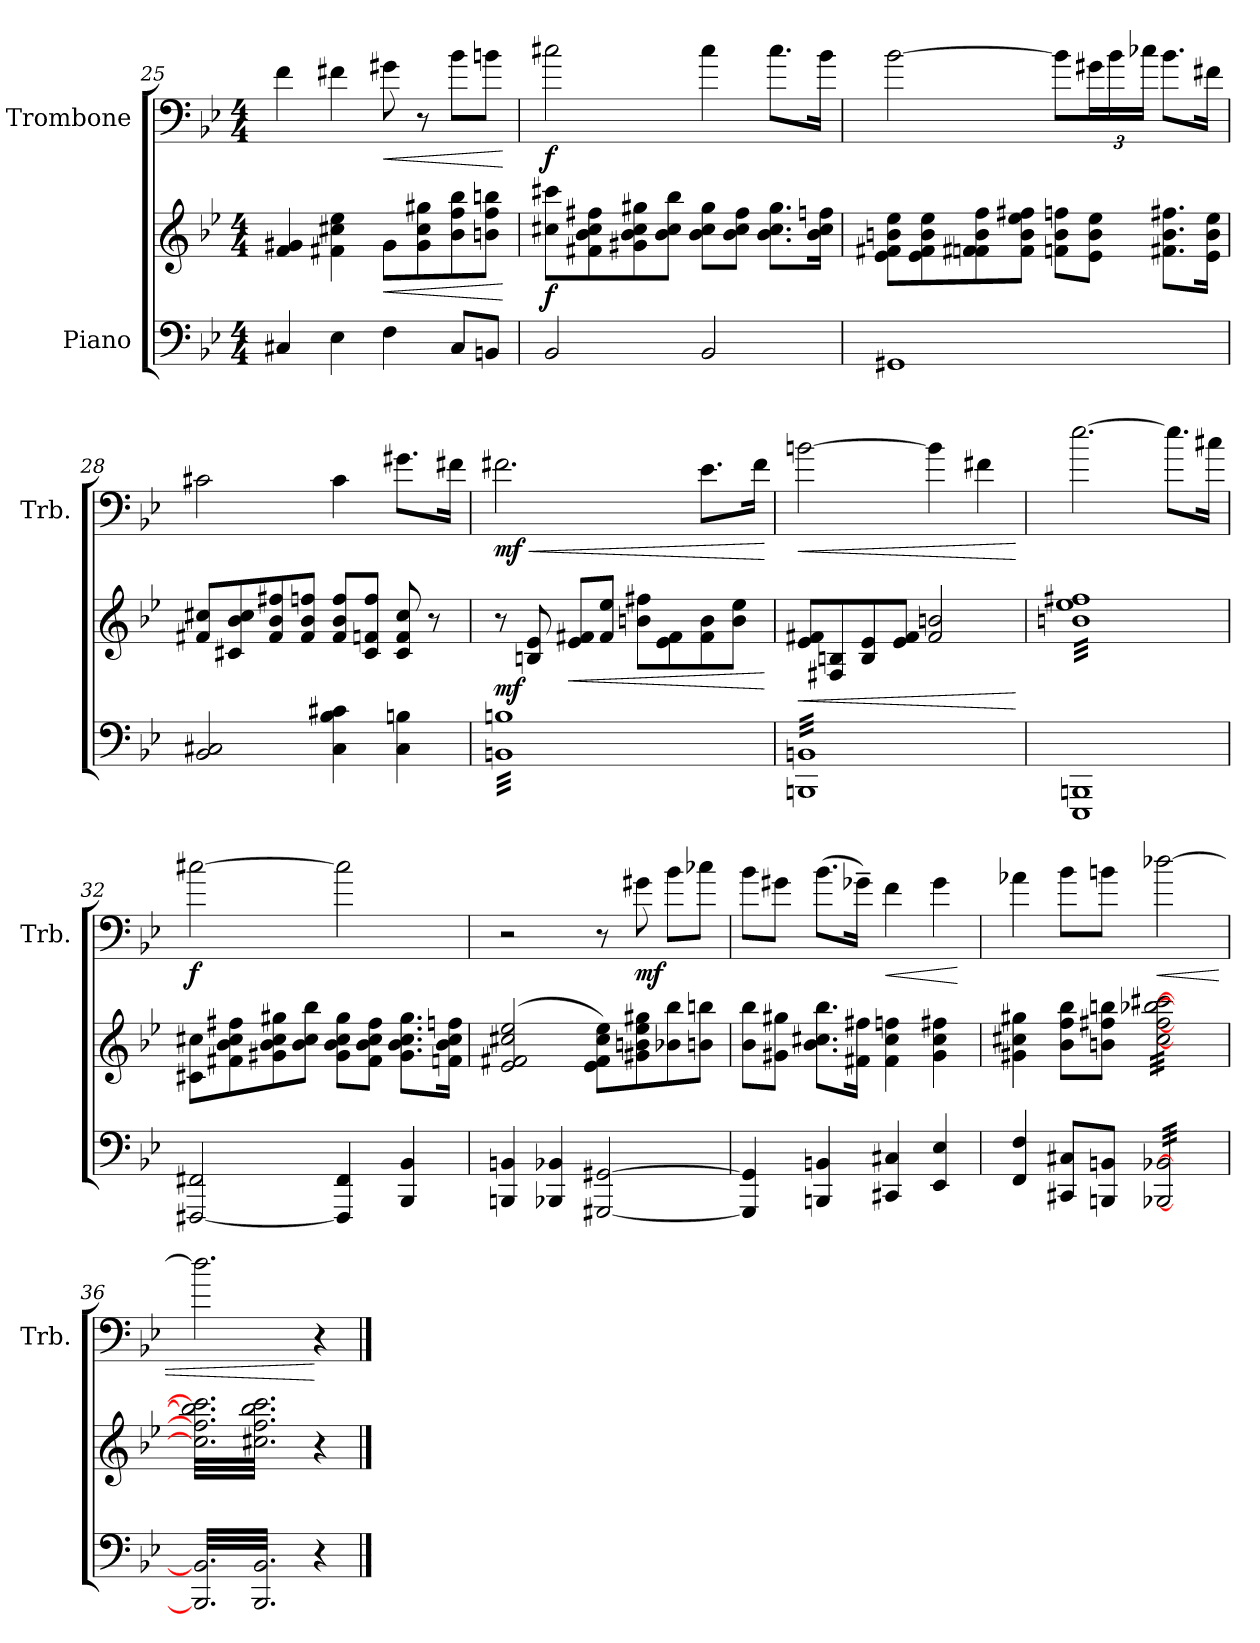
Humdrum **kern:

**kern	**kern	**dynam	**kern	**dynam
*part2	*part2	*part2	*part1	*part1
*staff3	*staff2	*staff2/3	*staff1	*staff1
*I"Piano	*	*	*I"Trombone	*
*	*	*	*I'Trb.	*
*clefF4	*clefG2	*	*clefF4	*
*k[b-e-]	*k[b-e-]	*	*k[b-e-]	*
*M4/4	*M4/4	*	*M4/4	*
=25	=25	=25	=25	=25
4C#X/	4f/ 4g#X/	.	4f\	.
4E-\	4f#X\ 4cc#X\ 4ee-\	.	4f#X\	.
!	!	!LO:HP:b	!	!LO:HP:b
4F\	8g#\L	<	8g#X\	<
.	8g#\ 8cc#\ 8gg#X\	.	8r	.
8C#/L	8b-\ 8ff\ 8bb-\	.	8b-\L	.
8BBn/J	8bn\ 8ff\ 8bbn\J	.	8bn\J	.
.	.	[	.	[
!!LO:PB:g=z
=26	=26	=26	=26	=26
!	!	!LO:DY:b	!	!LO:DY:b
2BB-/	8cc#X\ 8ccc#X\L	f	2cc#X\	f
.	8f#X\ 8b-\ 8cc#\ 8ff#X\	.	.	.
.	8g#X\ 8b-\ 8cc#\ 8gg#X\	.	.	.
.	8b-\ 8cc#\ 8bb-\J	.	.	.
2BB-/	8b-\ 8cc#\ 8gg#\L	.	4cc#\	.
.	8b-\ 8cc#\ 8ff#\J	.	.	.
.	8.b-\ 8.cc#\ 8.gg#\L	.	8.cc#\L	.
.	16b-\ 16cc#\ 16ffn\Jk	.	16b-\Jk	.
=27	=27	=27	=27	=27
1GG#X	8e-\ 8f#X\ 8bn\ 8ee-\L	.	[2b-\	.
.	8e-\ 8f#\ 8b\ 8ee-\	.	.	.
.	8fn\ 8f#X\ 8b\ 8ff\	.	.	.
.	8f#\ 8b\ 8ee-\ 8ff#X\J	.	.	.
.	8fn\ 8b\ 8ffn\L	.	8b-\L]	.
*	*	*	*Xbrackettup	*
.	8e-\ 8b\ 8ee-\J	.	24g#X\L	.
.	.	.	24b-\	.
.	.	.	24cc-X\JJ	.
.	8.f#X\ 8.b\ 8.ff#X\L	.	8.b-\L	.
.	16e-\ 16b\ 16ee-\Jk	.	16f#X\Jk	.
!!LO:LB:g=z
=28	=28	=28	=28	=28
2BB-/ 2C#X/	8f#X/ 8cc#X/L	.	2c#X\	.
.	8c#X/ 8b-/ 8cc#/	.	.	.
.	8f#/ 8b-/ 8ff#X/	.	.	.
.	8f#/ 8b-/ 8ffn/J	.	.	.
4C#\ 4B-\ 4c#X\	8f#/ 8b-/ 8ff/L	.	4c#\	.
.	8c#/ 8fn/ 8ff/J	.	.	.
4C#\ 4Bn\	8c#/ 8f/ 8cc#/	.	8.g#X\L	.
.	8r	.	.	.
.	.	.	16f#X\Jk	.
=29	=29	=29	=29	=29
!	!	!LO:DY:b	!	!LO:HP:b
!	!	!	!	!LO:DY:n=1:b
*tremolo	*	*	*	*
32BBn 32BnLLL	8r	mf	2.f#X\	< mf
32BBn 32Bn	.	.	.	.
32BBn 32Bn	.	.	.	.
32BBn 32Bn	.	.	.	.
32BBn 32Bn	8Bn/ 8e-/	.	.	.
32BBn 32Bn	.	.	.	.
32BBn 32Bn	.	.	.	.
32BBn 32Bn	.	.	.	.
!	!	!LO:HP:b	!	!
32BBn 32Bn	8e-/ 8f#X/L	<	.	.
32BBn 32Bn	.	.	.	.
32BBn 32Bn	.	.	.	.
32BBn 32Bn	.	.	.	.
32BBn 32Bn	8f#/ 8ee-/J	.	.	.
32BBn 32Bn	.	.	.	.
32BBn 32Bn	.	.	.	.
32BBn 32Bn	.	.	.	.
32BBn 32Bn	8bn\ 8ff#X\L	.	.	.
32BBn 32Bn	.	.	.	.
32BBn 32Bn	.	.	.	.
32BBn 32Bn	.	.	.	.
32BBn 32Bn	8e-\ 8f#\	.	.	.
32BBn 32Bn	.	.	.	.
32BBn 32Bn	.	.	.	.
32BBn 32Bn	.	.	.	.
32BBn 32Bn	8f#\ 8b\	.	8.e-\L	.
32BBn 32Bn	.	.	.	.
32BBn 32Bn	.	.	.	.
32BBn 32Bn	.	.	.	.
32BBn 32Bn	8b\ 8ee-\J	.	.	.
32BBn 32Bn	.	.	.	.
32BBn 32Bn	.	.	16f#\Jk	.
32BBn 32BnJJJ	.	.	.	.
.	.	[	.	[
=30	=30	=30	=30	=30
!	!	!LO:HP:b	!	!LO:HP:b
32BBBn 32BBnLLL	8e-/ 8f#X/L	<	[2bn\	<
32BBBn 32BBn	.	.	.	.
32BBBn 32BBn	.	.	.	.
32BBBn 32BBn	.	.	.	.
32BBBn 32BBn	8F#X/ 8Bn/	.	.	.
32BBBn 32BBn	.	.	.	.
32BBBn 32BBn	.	.	.	.
32BBBn 32BBn	.	.	.	.
32BBBn 32BBn	8B/ 8e-/	.	.	.
32BBBn 32BBn	.	.	.	.
32BBBn 32BBn	.	.	.	.
32BBBn 32BBn	.	.	.	.
32BBBn 32BBn	8e-/ 8f#/J	.	.	.
32BBBn 32BBn	.	.	.	.
32BBBn 32BBn	.	.	.	.
32BBBn 32BBn	.	.	.	.
32BBBn 32BBn	2f#/ 2bn/	.	4b\]	.
32BBBn 32BBn	.	.	.	.
32BBBn 32BBn	.	.	.	.
32BBBn 32BBn	.	.	.	.
32BBBn 32BBn	.	.	.	.
32BBBn 32BBn	.	.	.	.
32BBBn 32BBn	.	.	.	.
32BBBn 32BBn	.	.	.	.
32BBBn 32BBn	.	.	4f#X\	.
32BBBn 32BBn	.	.	.	.
32BBBn 32BBn	.	.	.	.
32BBBn 32BBn	.	.	.	.
32BBBn 32BBn	.	.	.	.
32BBBn 32BBn	.	.	.	.
32BBBn 32BBn	.	.	.	.
32BBBn 32BBnJJJ	.	.	.	.
*Xtremolo	*	*	*	*
.	.	[	.	[
!!LO:LB:g=z
=31	=31	=31	=31	=31
*	*tremolo	*	*	*
1EEE- 1BBBn	32bn 32ee- 32ff#XLLL	.	[2.ee-\	.
.	32bn 32ee- 32ff#X	.	.	.
.	32bn 32ee- 32ff#X	.	.	.
.	32bn 32ee- 32ff#X	.	.	.
.	32bn 32ee- 32ff#X	.	.	.
.	32bn 32ee- 32ff#X	.	.	.
.	32bn 32ee- 32ff#X	.	.	.
.	32bn 32ee- 32ff#X	.	.	.
.	32bn 32ee- 32ff#X	.	.	.
.	32bn 32ee- 32ff#X	.	.	.
.	32bn 32ee- 32ff#X	.	.	.
.	32bn 32ee- 32ff#X	.	.	.
.	32bn 32ee- 32ff#X	.	.	.
.	32bn 32ee- 32ff#X	.	.	.
.	32bn 32ee- 32ff#X	.	.	.
.	32bn 32ee- 32ff#X	.	.	.
.	32bn 32ee- 32ff#X	.	.	.
.	32bn 32ee- 32ff#X	.	.	.
.	32bn 32ee- 32ff#X	.	.	.
.	32bn 32ee- 32ff#X	.	.	.
.	32bn 32ee- 32ff#X	.	.	.
.	32bn 32ee- 32ff#X	.	.	.
.	32bn 32ee- 32ff#X	.	.	.
.	32bn 32ee- 32ff#X	.	.	.
.	32bn 32ee- 32ff#X	.	8.ee-\L]	.
.	32bn 32ee- 32ff#X	.	.	.
.	32bn 32ee- 32ff#X	.	.	.
.	32bn 32ee- 32ff#X	.	.	.
.	32bn 32ee- 32ff#X	.	.	.
.	32bn 32ee- 32ff#X	.	.	.
.	32bn 32ee- 32ff#X	.	16cc#X\Jk	.
.	32bn 32ee- 32ff#XJJJ	.	.	.
*	*Xtremolo	*	*	*
=32	=32	=32	=32	=32
!	!	!	!	!LO:DY:b
[2FFF#X/ 2FF#X/	8c#X\ 8cc#X\L	.	[2cc#X\	f
.	8f#X\ 8b-\ 8cc#\ 8ff#X\	.	.	.
.	8g#X\ 8b-\ 8cc#\ 8gg#X\	.	.	.
.	8b-\ 8cc#\ 8bb-\J	.	.	.
4FFF#/] 4FF#/	8g#\ 8b-\ 8cc#\ 8gg#\L	.	2cc#\]	.
.	8f#\ 8b-\ 8cc#\ 8ff#\J	.	.	.
4BBB-/ 4BB-/	8.g#\ 8.b-\ 8.cc#\ 8.gg#\L	.	.	.
.	16fn\ 16b-\ 16cc#\ 16ffn\Jk	.	.	.
=33	=33	=33	=33	=33
4BBBn/ 4BBn/	(>2e-/ 2f#X/ 2cc#X/ 2ee-/	.	2r	.
4BBB-X/ 4BB-X/	.	.	.	.
[2GGG#X/ [2GG#X/	8e-\ 8f#\ 8cc#\ 8ee-\L)	.	8r	.
!	!	!	!	!LO:DY:b
.	8g#X\ 8bn\ 8ee-\ 8gg#X\	.	8g#X\	mf
.	8b-X\ 8bb-\	.	8b-\L	.
.	8bn\ 8bbn\J	.	8cc-X\J	.
!!LO:LB:g=z
=34	=34	=34	=34	=34
4GGG#/] 4GG#/]	8b-\ 8bb-\L	.	8b-\L	.
.	8g#X\ 8gg#X\J	.	8g#X\J	.
4BBBn/ 4BBn/	8.b-\ 8.cc#X\ 8.bb-\L	.	(>8.b-\L	.
.	16f#X\ 16ff#X\Jk	.	16g-X~\Jk)	.
!	!	!	!	!LO:HP:b
4CC#X/ 4C#X/	4f#\ 4cc#\ 4ffn\	.	4f\	<
4EE-/ 4E-/	4g#\ 4cc#\ 4ff#X\	.	4g-\	.
.	.	.	.	[
=35	=35	=35	=35	=35
4FF/ 4F/	4g#X\ 4cc#X\ 4gg#X\	.	4a-X\	.
8CC#X/ 8C#X/L	8b-\ 8ff\ 8bb-\L	.	8b-\L	.
8BBBn/ 8BBn/J	8bn\ 8ff#X\ 8bbn\J	.	8bn\J	.
!	!	!	!	!LO:HP:b
*tremolo	*	*	*	*
*	*tremolo	*	*	*
[32BBB-X/ [32BB-X/LLL	[32cc#\ [32ff#\ [32bb-X\ [32ccc#X\LLL	.	[2dd-X\	<
32BBB-X/ 32BB-X/	32cc#\ 32ff#\ 32bb-X\ 32ccc#X\	.	.	.
32BBB-X/ 32BB-X/	32cc#\ 32ff#\ 32bb-X\ 32ccc#X\	.	.	.
32BBB-X/ 32BB-X/	32cc#\ 32ff#\ 32bb-X\ 32ccc#X\	.	.	.
32BBB-X/ 32BB-X/	32cc#\ 32ff#\ 32bb-X\ 32ccc#X\	.	.	.
32BBB-X/ 32BB-X/	32cc#\ 32ff#\ 32bb-X\ 32ccc#X\	.	.	.
32BBB-X/ 32BB-X/	32cc#\ 32ff#\ 32bb-X\ 32ccc#X\	.	.	.
32BBB-X/ 32BB-X/	32cc#\ 32ff#\ 32bb-X\ 32ccc#X\	.	.	.
32BBB-X/ 32BB-X/	32cc#\ 32ff#\ 32bb-X\ 32ccc#X\	.	.	.
32BBB-X/ 32BB-X/	32cc#\ 32ff#\ 32bb-X\ 32ccc#X\	.	.	.
32BBB-X/ 32BB-X/	32cc#\ 32ff#\ 32bb-X\ 32ccc#X\	.	.	.
32BBB-X/ 32BB-X/	32cc#\ 32ff#\ 32bb-X\ 32ccc#X\	.	.	.
32BBB-X/ 32BB-X/	32cc#\ 32ff#\ 32bb-X\ 32ccc#X\	.	.	.
32BBB-X/ 32BB-X/	32cc#\ 32ff#\ 32bb-X\ 32ccc#X\	.	.	.
32BBB-X/ 32BB-X/	32cc#\ 32ff#\ 32bb-X\ 32ccc#X\	.	.	.
32BBB-X/ 32BB-X/JJJ	32cc#\ 32ff#\ 32bb-X\ 32ccc#X\JJJ	.	.	.
=36	=36	=36	=36	=36
32BBB-/] 32BB-/]LLL	32cc#\] 32ff#\] 32bb-\] 32ccc#\]LLL	.	2.dd-\]	.
32BBB-/ 32BB-/	32cc#\ 32ff#\ 32bb-\ 32ccc#\	.	.	.
32BBB-/ 32BB-/	32cc#\ 32ff#\ 32bb-\ 32ccc#\	.	.	.
32BBB-/ 32BB-/	32cc#\ 32ff#\ 32bb-\ 32ccc#\	.	.	.
32BBB-/ 32BB-/	32cc#\ 32ff#\ 32bb-\ 32ccc#\	.	.	.
32BBB-/ 32BB-/	32cc#\ 32ff#\ 32bb-\ 32ccc#\	.	.	.
32BBB-/ 32BB-/	32cc#\ 32ff#\ 32bb-\ 32ccc#\	.	.	.
32BBB-/ 32BB-/	32cc#\ 32ff#\ 32bb-\ 32ccc#\	.	.	.
32BBB-/ 32BB-/	32cc#\ 32ff#\ 32bb-\ 32ccc#\	.	.	.
32BBB-/ 32BB-/	32cc#\ 32ff#\ 32bb-\ 32ccc#\	.	.	.
32BBB-/ 32BB-/	32cc#\ 32ff#\ 32bb-\ 32ccc#\	.	.	.
32BBB-/ 32BB-/	32cc#\ 32ff#\ 32bb-\ 32ccc#\	.	.	.
32BBB-/ 32BB-/	32cc#\ 32ff#\ 32bb-\ 32ccc#\	.	.	.
32BBB-/ 32BB-/	32cc#\ 32ff#\ 32bb-\ 32ccc#\	.	.	.
32BBB-/ 32BB-/	32cc#\ 32ff#\ 32bb-\ 32ccc#\	.	.	.
32BBB-/ 32BB-/	32cc#\ 32ff#\ 32bb-\ 32ccc#\	.	.	.
32BBB-/ 32BB-/	32cc#\ 32ff#\ 32bb-\ 32ccc#\	.	.	.
32BBB-/ 32BB-/	32cc#\ 32ff#\ 32bb-\ 32ccc#\	.	.	.
32BBB-/ 32BB-/	32cc#\ 32ff#\ 32bb-\ 32ccc#\	.	.	.
32BBB-/ 32BB-/	32cc#\ 32ff#\ 32bb-\ 32ccc#\	.	.	.
32BBB-/ 32BB-/	32cc#\ 32ff#\ 32bb-\ 32ccc#\	.	.	.
32BBB-/ 32BB-/	32cc#\ 32ff#\ 32bb-\ 32ccc#\	.	.	.
32BBB-/ 32BB-/	32cc#\ 32ff#\ 32bb-\ 32ccc#\	.	.	.
32BBB-/ 32BB-/JJJ	32cc#\ 32ff#\ 32bb-\ 32ccc#\JJJ	.	.	.
*	*Xtremolo	*	*	*
*Xtremolo	*	*	*	*
4r	4r	.	4r	[
==	==	==	==	==
*-	*-	*-	*-	*-
